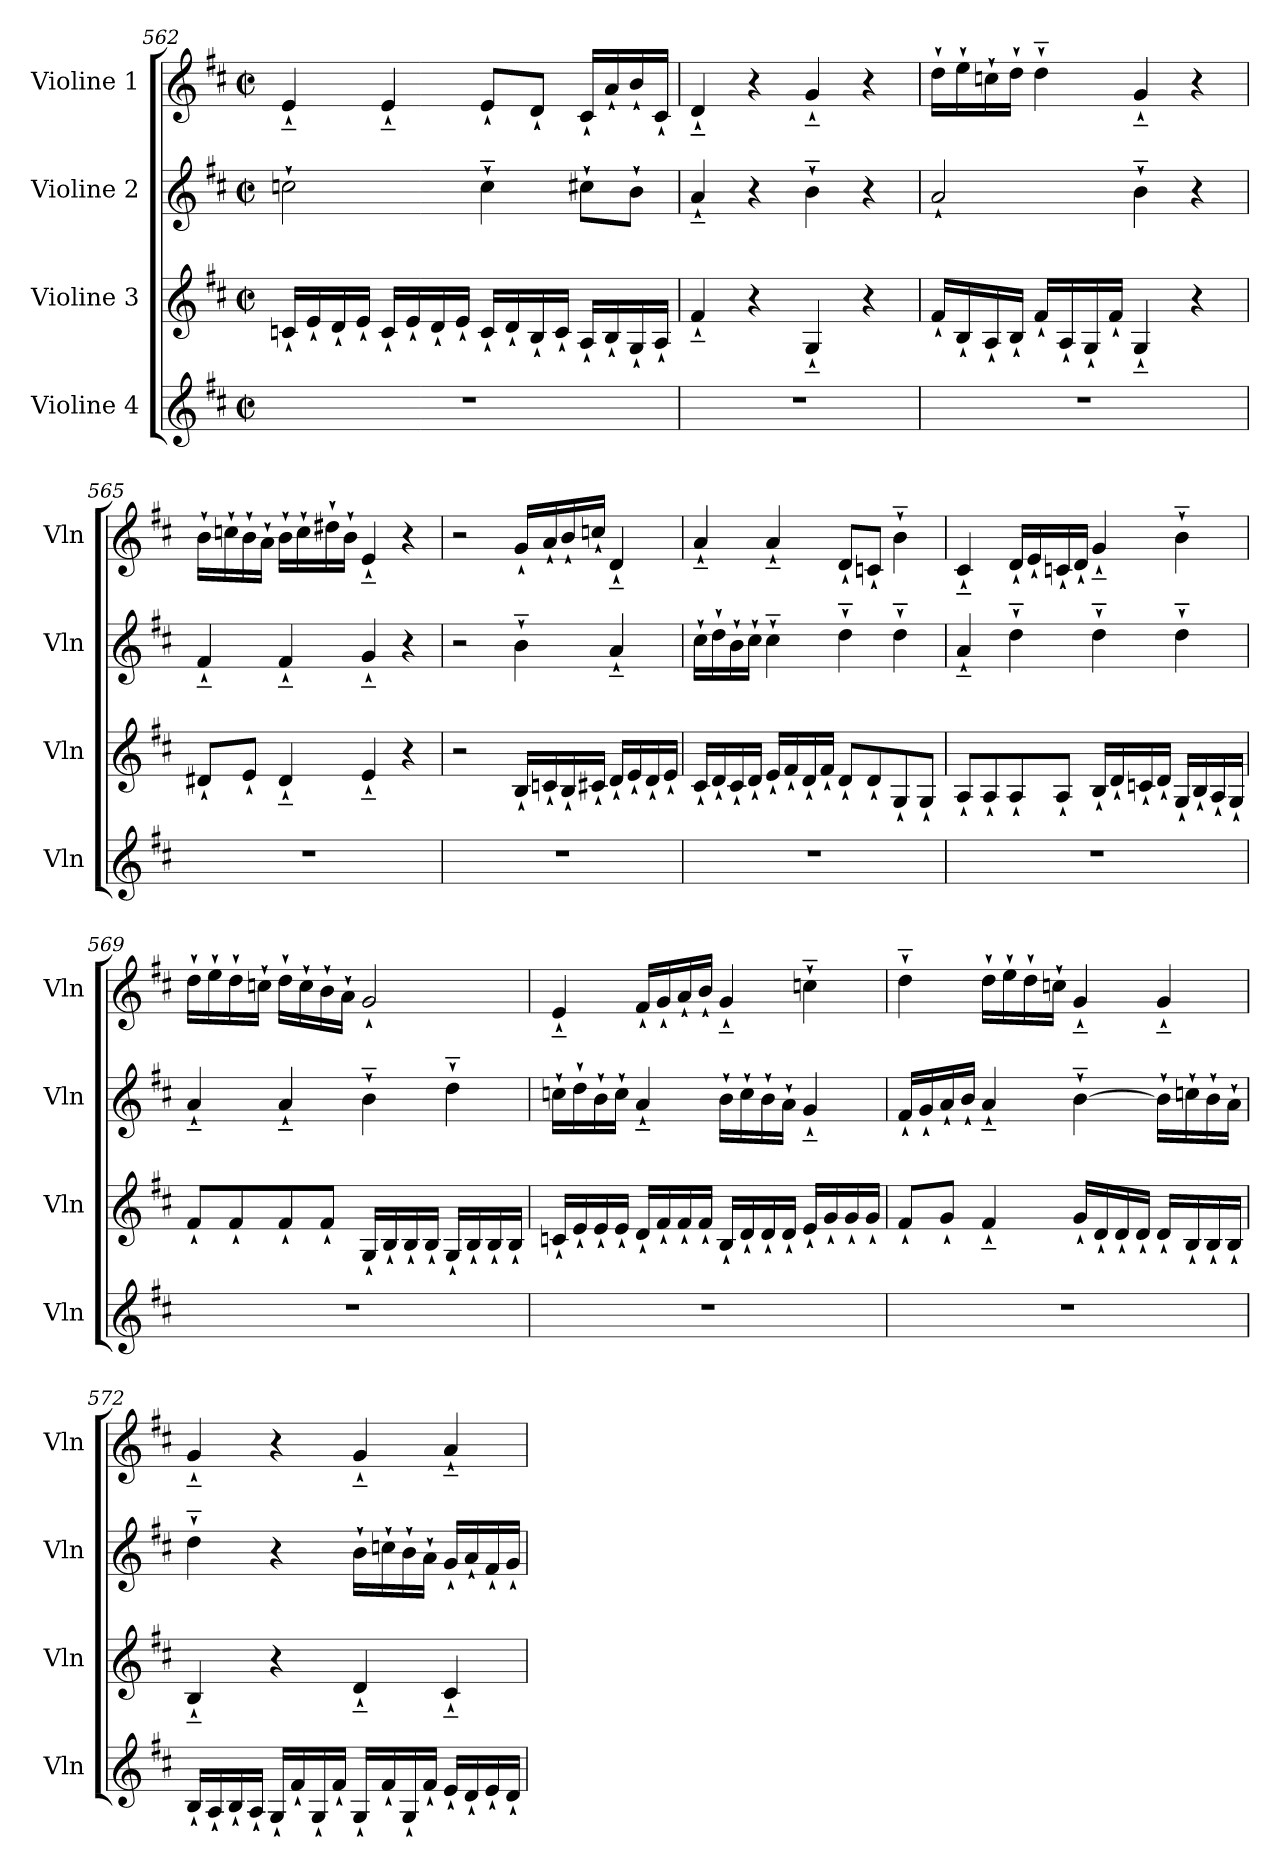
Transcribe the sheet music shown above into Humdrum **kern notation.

**kern	**kern	**kern	**kern
*part4	*part3	*part2	*part1
*staff4	*staff3	*staff2	*staff1
*I"Violine 4	*I"Violine 3	*I"Violine 2	*I"Violine 1
*I'Vln	*I'Vln	*I'Vln	*I'Vln
!!LO:PB:g=z
*clefG2	*clefG2	*clefG2	*clefG2
*k[f#c#]	*k[f#c#]	*k[f#c#]	*k[f#c#]
*D:	*D:	*D:	*D:
*M2/2	*M2/2	*M2/2	*M2/2
*met(c|)	*met(c|)	*met(c|)	*met(c|)
=562	=562	=562	=562
1r	16cn`/LL	2ccn`\	4e~`/
.	16e`/	.	.
.	16d`/	.	.
.	16e`/JJ	.	.
.	16c`/LL	.	4e~`/
.	16e`/	.	.
.	16d`/	.	.
.	16e`/JJ	.	.
.	16c`/LL	4cc~`\	8e`/L
.	16d`/	.	.
.	16B`/	.	8d`/J
.	16c`/JJ	.	.
.	16A`/LL	8cc#X`\L	16c#`/LL
.	16B`/	.	16a`/
.	16G`/	8b`\J	16b`/
.	16A`/JJ	.	16c#`/JJ
=563	=563	=563	=563
1r	4f#~`/	4a~`/	4d~`/
.	4r	4r	4r
.	4G~`/	4b~`\	4g~`/
.	4r	4r	4r
=564	=564	=564	=564
1r	16f#`/LL	2a`/	16dd`\LL
.	16B`/	.	16ee`\
.	16A`/	.	16ccn`\
.	16B`/JJ	.	16dd`\JJ
.	16f#`/LL	.	4dd~`\
.	16A`/	.	.
.	16G`/	.	.
.	16f#`/JJ	.	.
.	4G~`/	4b~`\	4g~`/
.	4r	4r	4r
=565	=565	=565	=565
1r	8d#X`/L	4f#~`/	16b`\LL
.	.	.	16ccn`\
.	8e`/J	.	16b`\
.	.	.	16a`\JJ
.	4d#~`/	4f#~`/	16b`\LL
.	.	.	16cc`\
.	.	.	16dd#X`\
.	.	.	16b`\JJ
.	4e~`/	4g~`/	4e~`/
.	4r	4r	4r
!!LO:LB:g=z
=566	=566	=566	=566
1r	2r	2r	2r
.	16B`/LL	4b~`\	16g`/LL
.	16cn`/	.	16a`/
.	16B`/	.	16b`/
.	16c#X`/JJ	.	16ccn`/JJ
.	16d`/LL	4a~`/	4d~`/
.	16e`/	.	.
.	16d`/	.	.
.	16e`/JJ	.	.
=567	=567	=567	=567
1r	16c#`/LL	16cc#`\LL	4a~`/
.	16d`/	16dd`\	.
.	16c#`/	16b`\	.
.	16d`/JJ	16cc#`\JJ	.
.	16e`/LL	4cc#~`\	4a~`/
.	16f#`/	.	.
.	16d`/	.	.
.	16f#`/JJ	.	.
.	8d`/L	4dd~`\	8d`/L
.	8d`/	.	8cn`/J
.	8G`/	4dd~`\	4b~`\
.	8G`/J	.	.
=568	=568	=568	=568
1r	8A`/L	4a~`/	4c#~`/
.	8A`/	.	.
.	8A`/	4dd~`\	16d`/LL
.	.	.	16e`/
.	8A`/J	.	16cn`/
.	.	.	16d`/JJ
.	16B`/LL	4dd~`\	4g~`/
.	16d`/	.	.
.	16cn`/	.	.
.	16d`/JJ	.	.
.	16G`/LL	4dd~`\	4b~`\
.	16B`/	.	.
.	16A`/	.	.
.	16G`/JJ	.	.
!!LO:LB:g=z
=569	=569	=569	=569
1r	8f#`/L	4a~`/	16dd`\LL
.	.	.	16ee`\
.	8f#`/	.	16dd`\
.	.	.	16ccn`\JJ
.	8f#`/	4a~`/	16dd`\LL
.	.	.	16cc`\
.	8f#`/J	.	16b`\
.	.	.	16a`\JJ
.	16G`/LL	4b~`\	2g`/
.	16B`/	.	.
.	16B`/	.	.
.	16B`/JJ	.	.
.	16G`/LL	4dd~`\	.
.	16B`/	.	.
.	16B`/	.	.
.	16B`/JJ	.	.
=570	=570	=570	=570
1r	16cn`/LL	16ccn`\LL	4e~`/
.	16e`/	16dd`\	.
.	16e`/	16b`\	.
.	16e`/JJ	16cc`\JJ	.
.	16d`/LL	4a~`/	16f#`/LL
.	16f#`/	.	16g`/
.	16f#`/	.	16a`/
.	16f#`/JJ	.	16b`/JJ
.	16B`/LL	16b`\LL	4g~`/
.	16d`/	16cc`\	.
.	16d`/	16b`\	.
.	16d`/JJ	16a`\JJ	.
.	16e`/LL	4g~`/	4ccn~`\
.	16g`/	.	.
.	16g`/	.	.
.	16g`/JJ	.	.
!!LO:PB:g=z
=571	=571	=571	=571
1r	8f#`/L	16f#`/LL	4dd~`\
.	.	16g`/	.
.	8g`/J	16a`/	.
.	.	16b`/JJ	.
.	4f#~`/	4a~`/	16dd`\LL
.	.	.	16ee`\
.	.	.	16dd`\
.	.	.	16ccn`\JJ
.	16g`/LL	[4b~`\	4g~`/
.	16d`/	.	.
.	16d`/	.	.
.	16d`/JJ	.	.
.	16d`/LL	16b`\LL]	4g~`/
.	16B`/	16ccn`\	.
.	16B`/	16b`\	.
.	16B`/JJ	16a`\JJ	.
=572	=572	=572	=572
16B`/LL	4B~`/	4dd~`\	4g~`/
16A`/	.	.	.
16B`/	.	.	.
16A`/JJ	.	.	.
16G`/LL	4r	4r	4r
16f#`/	.	.	.
16G`/	.	.	.
16f#`/JJ	.	.	.
16G`/LL	4d~`/	16b`\LL	4g~`/
16f#`/	.	16ccn`\	.
16G`/	.	16b`\	.
16f#`/JJ	.	16a`\JJ	.
16e`/LL	4c#~`/	16g`/LL	4a~`/
16d`/	.	16a`/	.
16e`/	.	16f#`/	.
16d`/JJ	.	16g`/JJ	.
=	=	=	=
*-	*-	*-	*-
